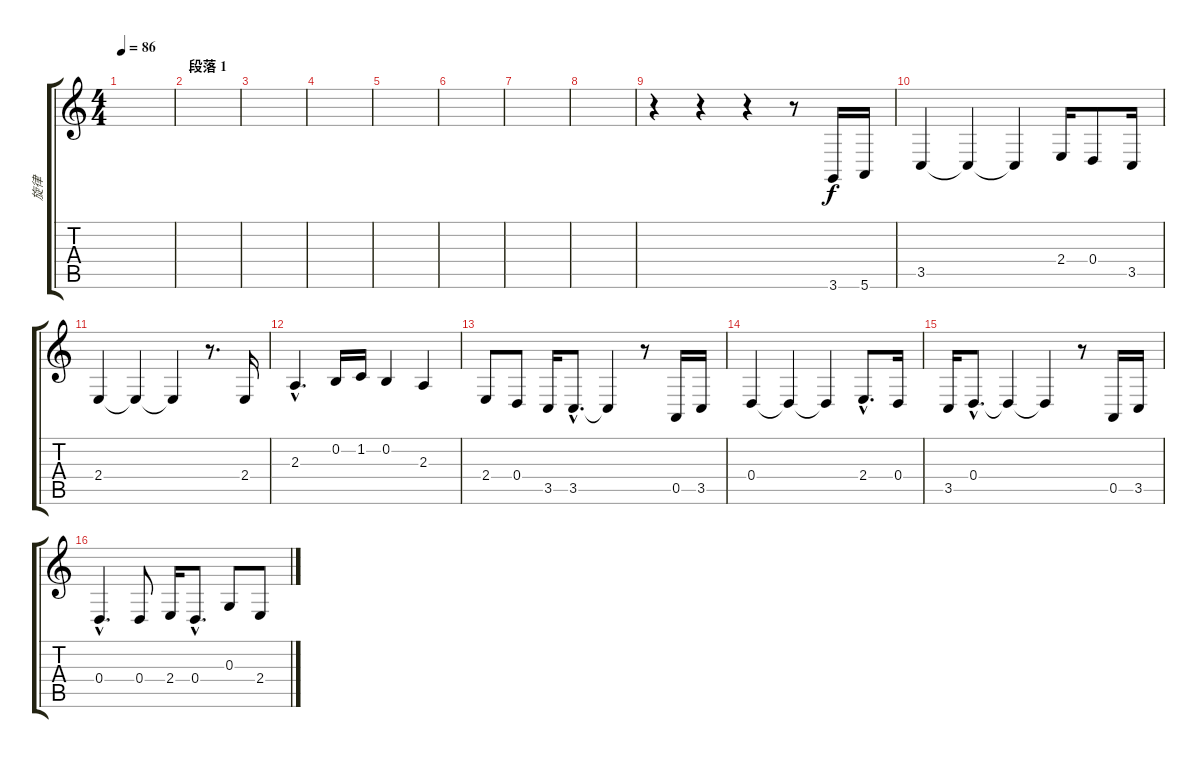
\track ("旋律" "旋律") {instrument honkytonkpiano}
\staff {score tabs}
\tuning (E4 B3 G3 D3 A2 E2) {hide}
\ts (4 4)
\tempo 86
\clef g2
\ks c
|
\section ("" "段落 1")
|
|
|
|
|
|
|
r.4 r.4 r.4 r.8 3.6.16 5.6.16 |
3.5.4 3.5{t}.4 3.5{t}.4 2.4.16 0.4.8 3.5.16 |
2.4.4 2.4{t}.4 2.4{t}.4 r.8{d} 2.4.16 |
2.3{hac}.4{d} 0.2.16 1.2.16 0.2.4 2.3.4 |
2.4.8 0.4.8 3.5.16 3.5{hac}.8{d} 3.5{t}.4 r.8 0.5.16 3.5.16 |
0.4.4 0.4{t}.4 0.4{t}.4 2.4{hac}.8{d} 0.4.16 |
3.5.16 0.4{hac}.8{d} 0.4{t}.4 0.4{t}.4 r.8 0.5.16 3.5.16 |
0.4{hac}.4{d} 0.4.8 2.4.16 0.4{hac}.8{d} 0.3.8 2.4.8
